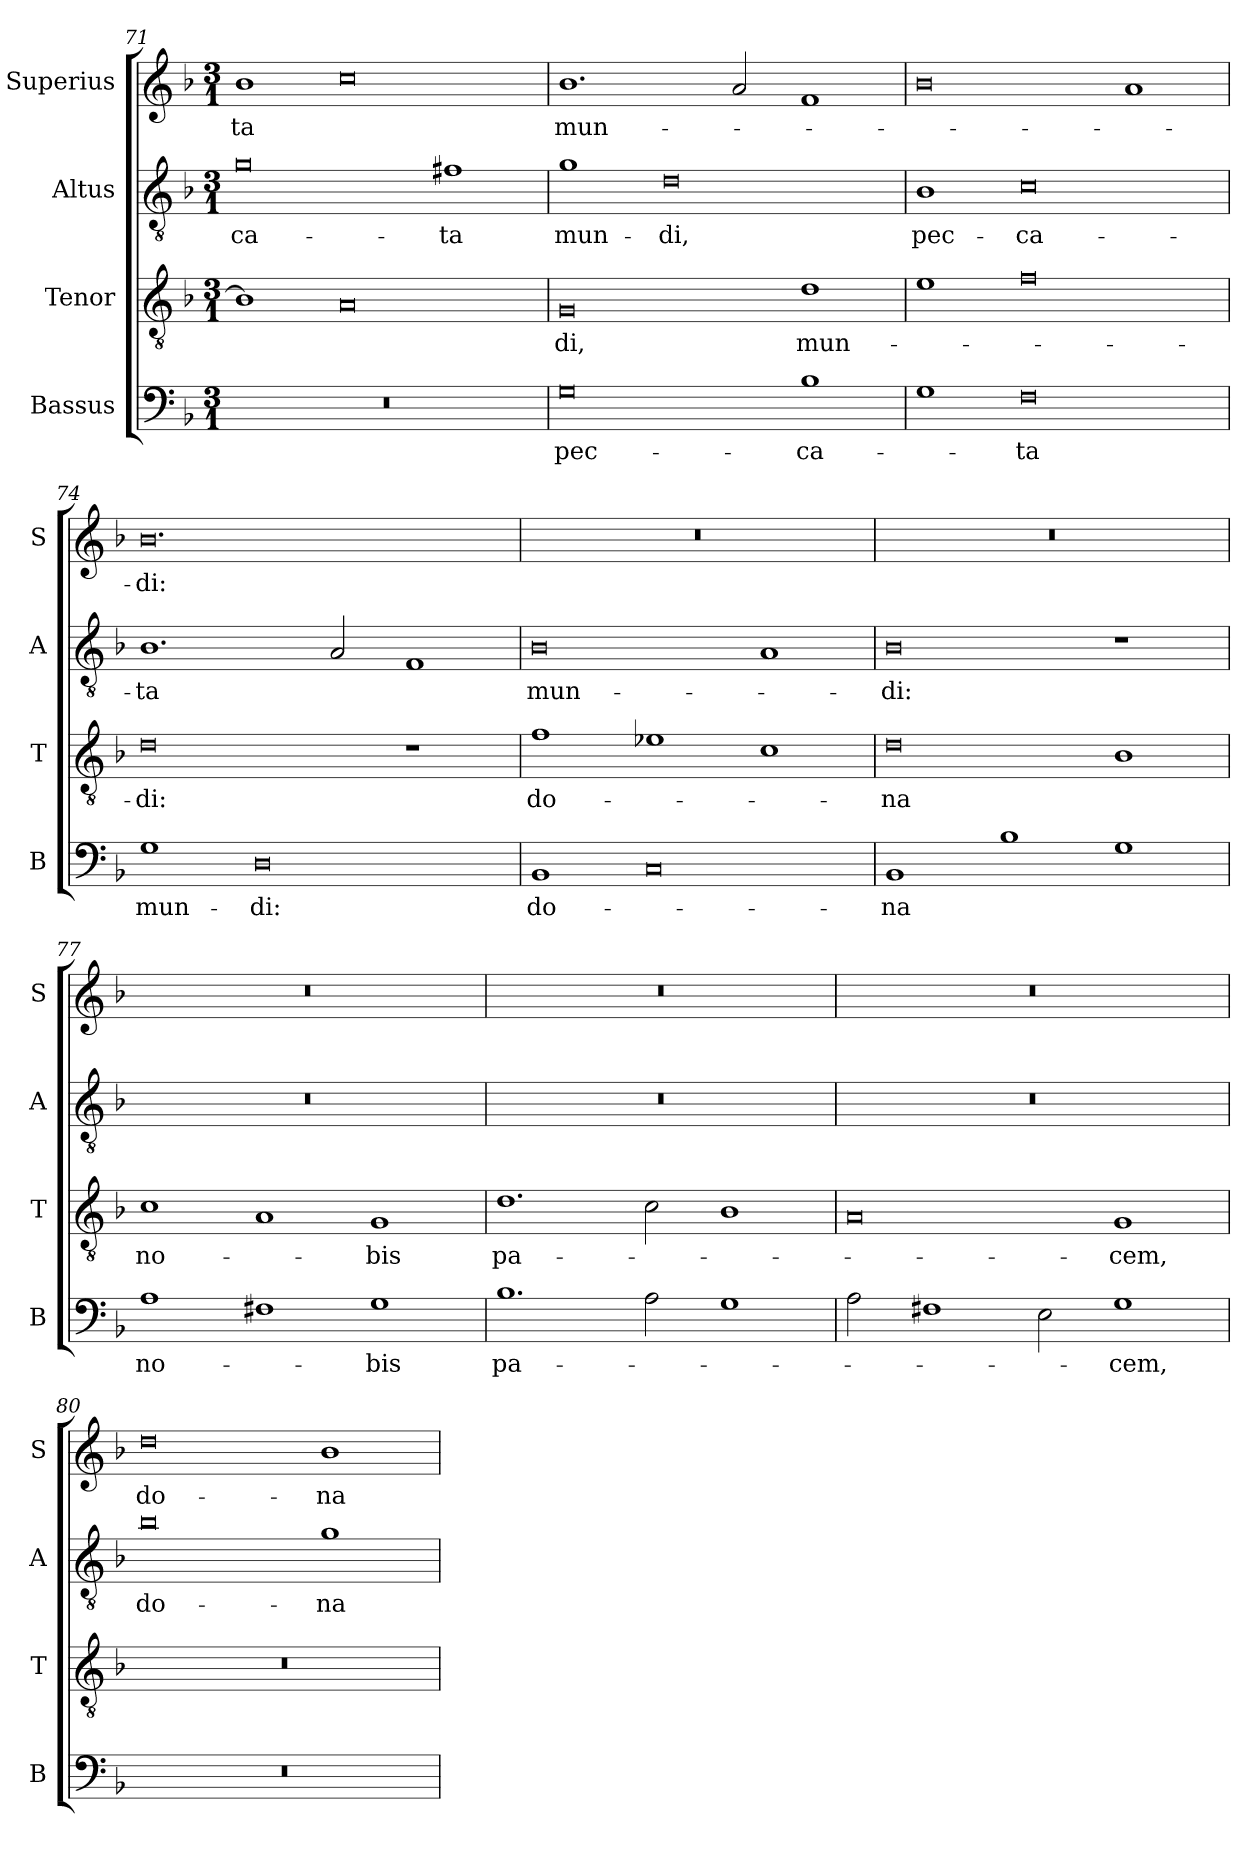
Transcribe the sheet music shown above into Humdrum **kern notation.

**kern	**text	**kern	**text	**kern	**text	**kern	**text
*part4	*part4	*part3	*part3	*part2	*part2	*part1	*part1
*staff4	*staff4	*staff3	*staff3	*staff2	*staff2	*staff1	*staff1
*I"Bassus	*	*I"Tenor	*	*I"Altus	*	*I"Superius	*
*I'B	*	*I'T	*	*I'A	*	*I'S	*
*clefF4	*	*clefGv2	*	*clefGv2	*	*clefG2	*
*k[b-]	*	*k[b-]	*	*k[b-]	*	*k[b-]	*
*M3/1	*	*M3/1	*	*M3/1	*	*M3/1	*
=71	=71	=71	=71	=71	=71	=71	=71
!	!	!	!	!	!LO:LY:i	!	!
0.r	.	1B-]	.	0g	-ca-	1b-	-ta
.	.	0A	.	.	.	0cc	.
!	!	!	!	!	!LO:LY:i	!	!
.	.	.	.	1f#X	-ta	.	.
=72	=72	=72	=72	=72	=72	=72	=72
!	!	!	!	!	!LO:LY:i	!	!
0G	pec-	0G	-di,	1g	mun-	1.b-	mun-
!	!	!	!	!	!LO:LY:i	!	!
.	.	.	.	0d	-di,	.	.
.	.	.	.	.	.	2a	.
!	!	!	!LO:LY:i	!	!	!	!
1B-	-ca-	1d	mun-	.	.	1f	.
=73	=73	=73	=73	=73	=73	=73	=73
!	!	!	!	!	!LO:LY:i	!	!
1G	.	1e	.	1B-	pec-	0b-	.
!	!	!	!	!	!LO:LY:i	!	!
0F	-ta	0f	.	0c	-ca-	.	.
.	.	.	.	.	.	1a	.
=74	=74	=74	=74	=74	=74	=74	=74
!	!	!	!LO:LY:i	!	!LO:LY:i	!	!
1G	mun-	0d	-di:	1.B-	-ta	0.b-	-di:
0D	-di:	.	.	.	.	.	.
.	.	.	.	2A	.	.	.
.	.	1r	.	1F	.	.	.
=75	=75	=75	=75	=75	=75	=75	=75
!	!LO:LY:i	!	!	!	!	!	!
1BB-	do-	1f	do-	0B-	mun-	0.r	.
0C	.	1e-X	.	.	.	.	.
.	.	1c	.	1A	.	.	.
=76	=76	=76	=76	=76	=76	=76	=76
!	!LO:LY:i	!	!	!	!	!	!
1BB-	-na	0d	-na	0B-	-di:	0.r	.
1B-	.	.	.	.	.	.	.
1G	.	1B-	.	1r	.	.	.
=77	=77	=77	=77	=77	=77	=77	=77
!	!LO:LY:i	!	!	!	!	!	!
1A	no-	1c	no-	0.r	.	0.r	.
1F#X	.	1A	.	.	.	.	.
!	!LO:LY:i	!	!	!	!	!	!
1G	-bis	1G	-bis	.	.	.	.
=78	=78	=78	=78	=78	=78	=78	=78
!	!LO:LY:i	!	!	!	!	!	!
1.B-	pa-	1.d	pa-	0.r	.	0.r	.
2A	.	2c	.	.	.	.	.
1G	.	1B-	.	.	.	.	.
=79	=79	=79	=79	=79	=79	=79	=79
2A	.	0A	.	0.r	.	0.r	.
1F#X	.	.	.	.	.	.	.
2E	.	.	.	.	.	.	.
!	!LO:LY:i	!	!	!	!	!	!
1G	-cem,	1G	-cem,	.	.	.	.
=80	=80	=80	=80	=80	=80	=80	=80
0.r	.	0.r	.	0b-	do-	0dd	do-
.	.	.	.	1g	-na	1b-	-na
=	=	=	=	=	=	=	=
*-	*-	*-	*-	*-	*-	*-	*-
